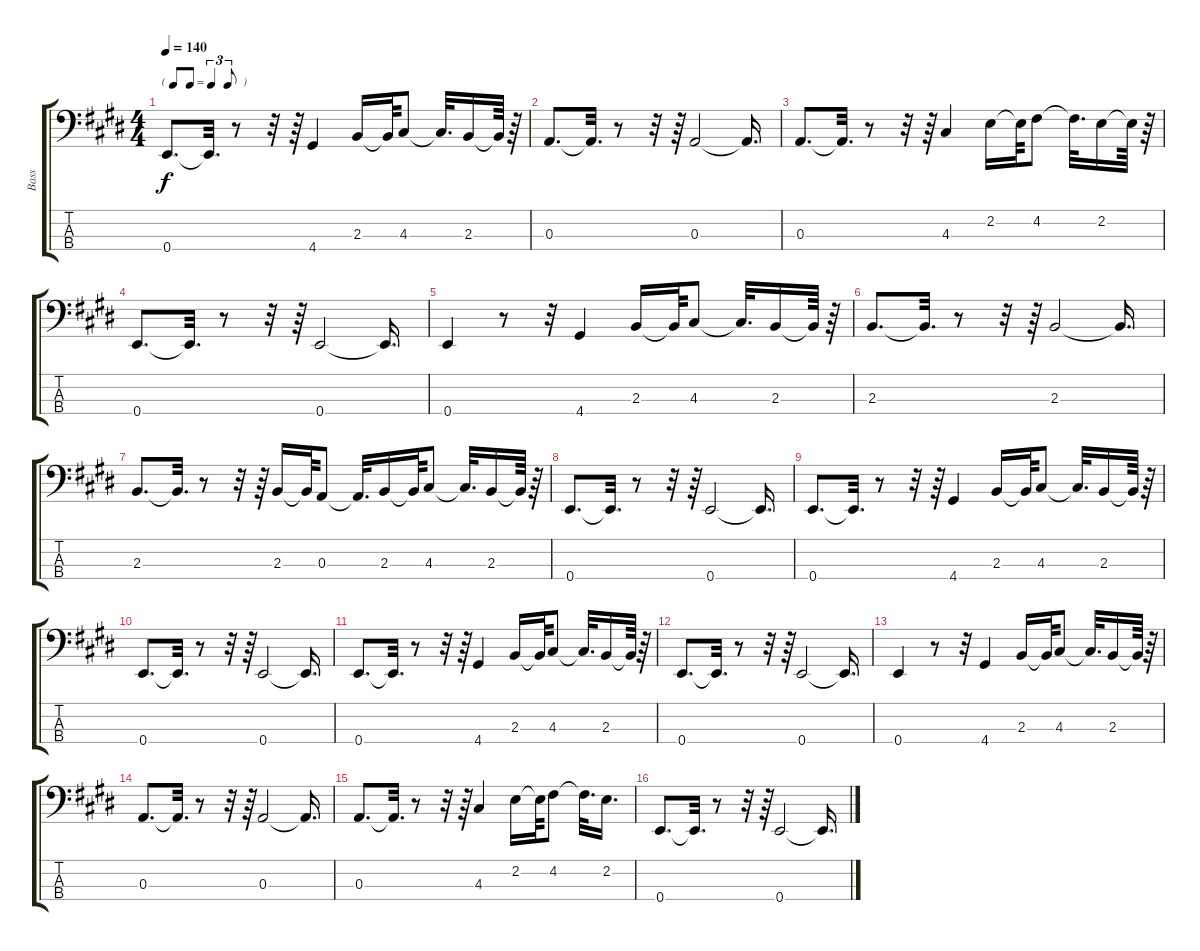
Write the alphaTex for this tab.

\track ("Bass" "Bass") {instrument electricbassfinger}
\staff {score tabs}
\tuning (G2 D2 A1 E1) {hide}
\ts (4 4)
\tf triplet8th
\tempo 140
\clef f4
\ks e
0.4.8{d dy f} 0.4{t}.32{d} r.8 r.32 r.64 4.4.4 2.3.16 2.3{t}.64 4.3.8 4.3{t}.32{d} 2.3.16 2.3{t}.64 r.64 |
0.3.8{d} 0.3{t}.32{d} r.8 r.32 r.64 0.3.2 0.3{t}.16{d} |
0.3.8{d} 0.3{t}.32{d} r.8 r.32 r.64 4.3.4 2.2.16 2.2{t}.64 4.2.8 4.2{t}.32{d} 2.2.16 2.2{t}.64 r.64 |
0.4.8{d} 0.4{t}.32{d} r.8 r.32 r.64 0.4.2 0.4{t}.16{d} |
0.4.4 r.8 r.32 4.4.4 2.3.16 2.3{t}.64 4.3.8 4.3{t}.32{d} 2.3.16 2.3{t}.64 r.64 |
2.3.8{d} 2.3{t}.32{d} r.8 r.32 r.64 2.3.2 2.3{t}.16{d} |
2.3.8{d} 2.3{t}.32{d} r.8 r.32 r.64 2.3.16 2.3{t}.64 0.3.8 0.3{t}.32{d} 2.3.16 2.3{t}.64 4.3.8 4.3{t}.32{d} 2.3.16 2.3{t}.64 r.64 |
0.4.8{d} 0.4{t}.32{d} r.8 r.32 r.64 0.4.2 0.4{t}.16{d} |
0.4.8{d} 0.4{t}.32{d} r.8 r.32 r.64 4.4.4 2.3.16 2.3{t}.64 4.3.8 4.3{t}.32{d} 2.3.16 2.3{t}.64 r.64 |
0.4.8{d} 0.4{t}.32{d} r.8 r.32 r.64 0.4.2 0.4{t}.16{d} |
0.4.8{d} 0.4{t}.32{d} r.8 r.32 r.64 4.4.4 2.3.16 2.3{t}.64 4.3.8 4.3{t}.32{d} 2.3.16 2.3{t}.64 r.64 |
0.4.8{d} 0.4{t}.32{d} r.8 r.32 r.64 0.4.2 0.4{t}.16{d} |
0.4.4 r.8 r.32 4.4.4 2.3.16 2.3{t}.64 4.3.8 4.3{t}.32{d} 2.3.16 2.3{t}.64 r.64 |
0.3.8{d} 0.3{t}.32{d} r.8 r.32 r.64 0.3.2 0.3{t}.16{d} |
0.3.8{d} 0.3{t}.32{d} r.8 r.32 r.64 4.3.4 2.2.16 2.2{t}.64 4.2.8 4.2{t}.32{d} 2.2.16{d} |
0.4.8{d} 0.4{t}.32{d} r.8 r.32 r.64 0.4.2 0.4{t}.16{d}
